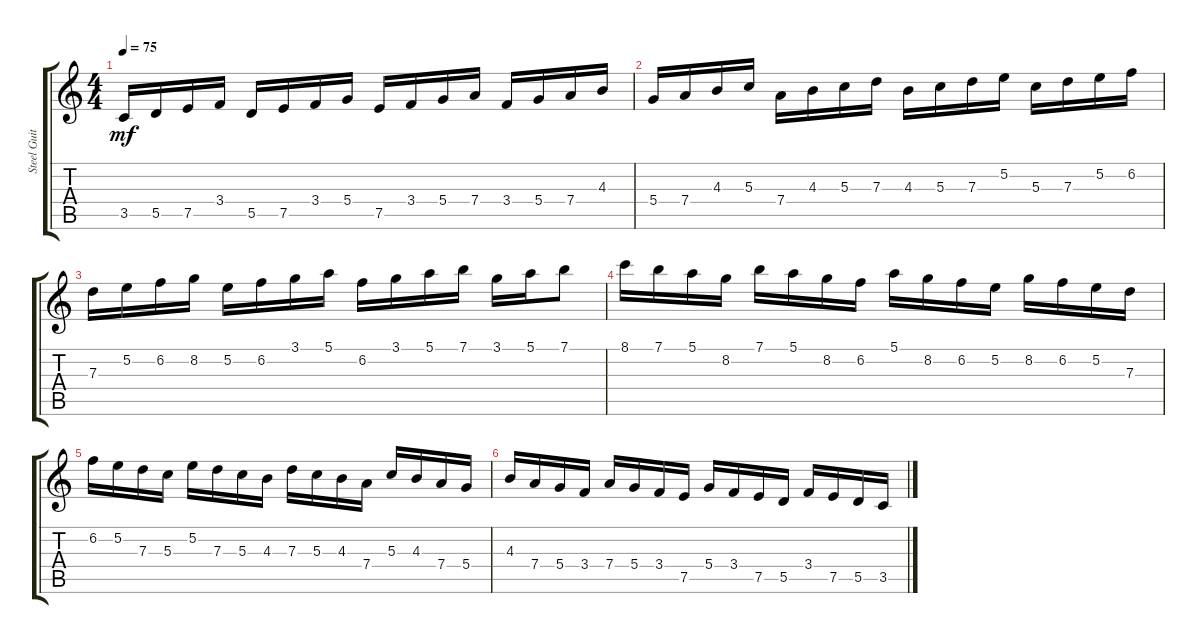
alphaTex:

\track ("Steel Guitar" "Steel Guit") {instrument acousticguitarsteel}
\staff {score tabs}
\tuning (E4 B3 G3 D3 A2 E2) {hide}
\ts (4 4)
\tempo 75
\clef g2
\ks c
3.5.16{dy mf instrument acousticguitarsteel} 5.5.16 7.5.16 3.4.16 5.5.16 7.5.16 3.4.16 5.4.16 7.5.16 3.4.16 5.4.16 7.4.16 3.4.16 5.4.16 7.4.16 4.3.16 |
5.4.16 7.4.16 4.3.16 5.3.16 7.4.16 4.3.16 5.3.16 7.3.16 4.3.16 5.3.16 7.3.16 5.2.16 5.3.16 7.3.16 5.2.16 6.2.16 |
7.3.16 5.2.16 6.2.16 8.2.16 5.2.16 6.2.16 3.1.16 5.1.16 6.2.16 3.1.16 5.1.16 7.1.16 3.1.16 5.1.16 7.1.8 |
8.1.16 7.1.16 5.1.16 8.2.16 7.1.16 5.1.16 8.2.16 6.2.16 5.1.16 8.2.16 6.2.16 5.2.16 8.2.16 6.2.16 5.2.16 7.3.16 |
6.2.16 5.2.16 7.3.16 5.3.16 5.2.16 7.3.16 5.3.16 4.3.16 7.3.16 5.3.16 4.3.16 7.4.16 5.3.16 4.3.16 7.4.16 5.4.16 |
4.3.16 7.4.16 5.4.16 3.4.16 7.4.16 5.4.16 3.4.16 7.5.16 5.4.16 3.4.16 7.5.16 5.5.16 3.4.16 7.5.16 5.5.16 3.5.16
